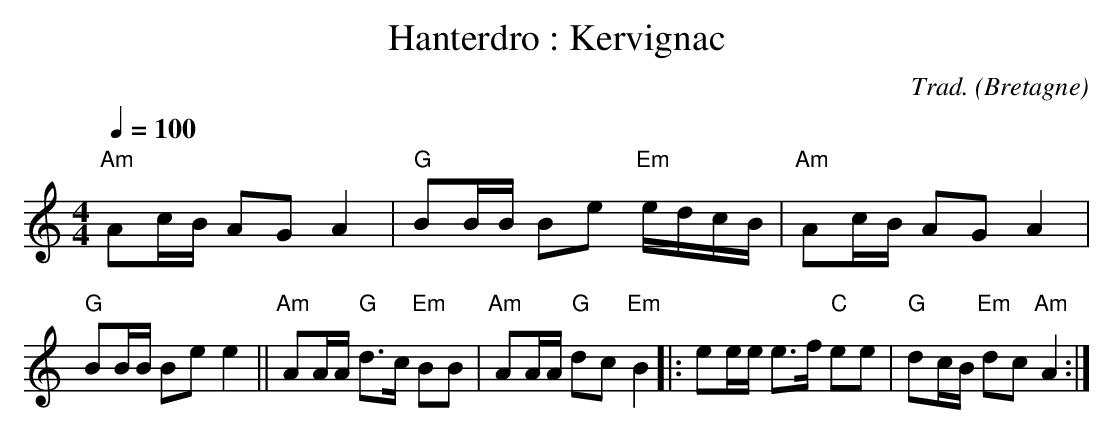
X:1
T:Hanterdro : Kervignac
C:Trad.
O:Bretagne
L:1/16
M:4/4
Q:1/4=100
K:C
"Am"A2cB A2G2 A4 | "G"B2BB B2e2 "Em"edcB |\
"Am"A2cB A2G2 A4 | "G"B2BB B2e2 e4 ||\
"Am"A2AA "G"d3c "Em"B2B2 | "Am"A2AA "G"d2c2 "Em"B4 |:\
e2ee e3f "C"e2e2 | "G"d2cB "Em"d2c2 "Am"A4 :|
